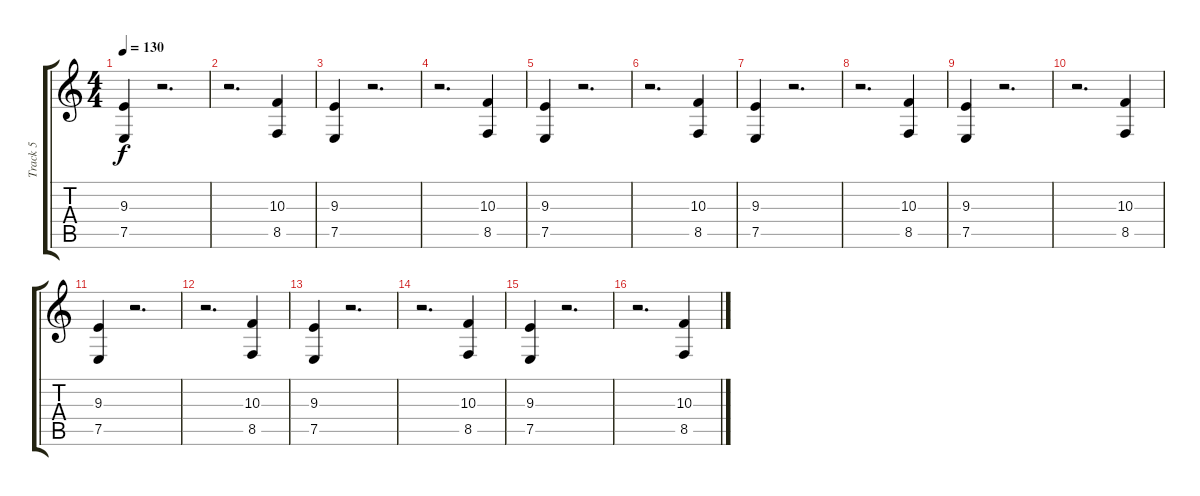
\track ("Track 5" "Track 5") {instrument pad4choir}
\staff {score tabs}
\tuning (E4 B3 G3 D3 A2 E2) {hide}
\ts (4 4)
\tempo 130
\clef g2
\ks c
(9.3 7.5).4{dy f} r.2{d} |
r.2{d} (10.3 8.5).4 |
(9.3 7.5).4 r.2{d} |
r.2{d} (10.3 8.5).4 |
(9.3 7.5).4 r.2{d} |
r.2{d} (10.3 8.5).4 |
(9.3 7.5).4 r.2{d} |
r.2{d} (10.3 8.5).4 |
(9.3 7.5).4 r.2{d} |
r.2{d} (10.3 8.5).4 |
(9.3 7.5).4 r.2{d} |
r.2{d} (10.3 8.5).4 |
(9.3 7.5).4 r.2{d} |
r.2{d} (10.3 8.5).4 |
(9.3 7.5).4 r.2{d} |
r.2{d} (10.3 8.5).4
